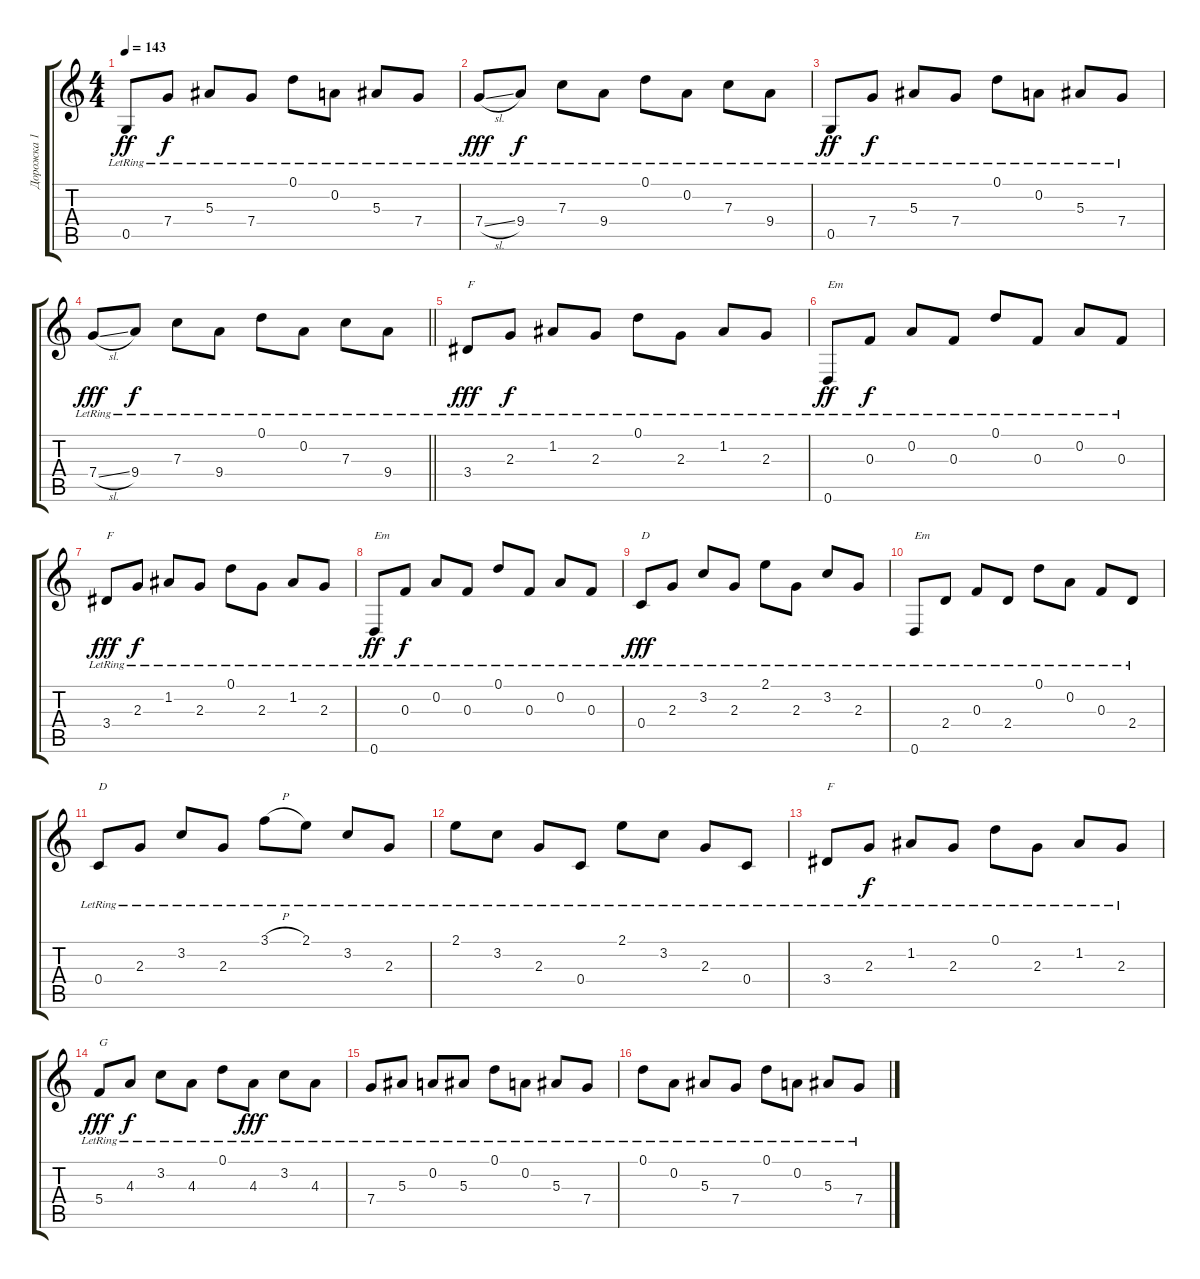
\track ("Дорожка 1" "Дорожка 1") {instrument electricguitarjazz}
\staff {score tabs}
\tuning (D4 A3 F3 C3 G2 D2) {hide}
\ts (4 4)
\tempo 143
\clef g2
\ks c
0.5{lr}.8{dy ff} 7.4{lr}.8{dy f} 5.3{lr}.8 7.4{lr}.8 0.1{lr}.8 0.2{lr}.8 5.3{lr}.8 7.4{lr}.8 |
7.4{sl lr}.8{dy fff} 9.4{lr}.8{dy f} 7.3{lr}.8 9.4{lr}.8 0.1{lr}.8 0.2{lr}.8 7.3{lr}.8 9.4{lr}.8 |
0.5{lr}.8{dy ff} 7.4{lr}.8{dy f} 5.3{lr}.8 7.4{lr}.8 0.1{lr}.8 0.2{lr}.8 5.3{lr}.8 7.4{lr}.8 |
\barLineRight lightlight
7.4{sl lr}.8{dy fff} 9.4{lr}.8{dy f} 7.3{lr}.8 9.4{lr}.8 0.1{lr}.8 0.2{lr}.8 7.3{lr}.8 9.4{lr}.8 |
3.4{lr}.8{txt "F" dy fff} 2.3{lr}.8{dy f} 1.2{lr}.8 2.3{lr}.8 0.1{lr}.8 2.3{lr}.8 1.2{lr}.8 2.3{lr}.8 |
0.6{lr}.8{txt "Em" dy ff} 0.3{lr}.8{dy f} 0.2{lr}.8 0.3{lr}.8 0.1{lr}.8 0.3{lr}.8 0.2{lr}.8 0.3{lr}.8 |
3.4{lr}.8{txt "F" dy fff} 2.3{lr}.8{dy f} 1.2{lr}.8 2.3{lr}.8 0.1{lr}.8 2.3{lr}.8 1.2{lr}.8 2.3{lr}.8 |
0.6{lr}.8{txt "Em" dy ff} 0.3{lr}.8{dy f} 0.2{lr}.8 0.3{lr}.8 0.1{lr}.8 0.3{lr}.8 0.2{lr}.8 0.3{lr}.8 |
0.4{lr}.8{txt "D" dy fff} 2.3{lr}.8 3.2{lr}.8 2.3{lr}.8 2.1{lr}.8 2.3{lr}.8 3.2{lr}.8 2.3{lr}.8 |
0.6{lr}.8{txt "Em"} 2.4{lr}.8 0.3{lr}.8 2.4{lr}.8 0.1{lr}.8 0.2{lr}.8 0.3{lr}.8 2.4{lr}.8 |
0.4{lr}.8{txt "D"} 2.3{lr}.8 3.2{lr}.8 2.3{lr}.8 3.1{h lr}.8 2.1{lr}.8 3.2{lr}.8 2.3{lr}.8 |
2.1{lr}.8 3.2{lr}.8 2.3{lr}.8 0.4{lr}.8 2.1{lr}.8 3.2{lr}.8 2.3{lr}.8 0.4{lr}.8 |
3.4{lr}.8{txt "F"} 2.3{lr}.8{dy f} 1.2{lr}.8 2.3{lr}.8 0.1{lr}.8 2.3{lr}.8 1.2{lr}.8 2.3{lr}.8 |
5.4{lr}.8{txt "G" dy fff} 4.3{lr}.8{dy f} 3.2{lr}.8 4.3{lr}.8 0.1{lr}.8 4.3{lr}.8{dy fff} 3.2{lr}.8 4.3{lr}.8 |
7.4{lr}.8 5.3{lr}.8 0.2{lr}.8 5.3{lr}.8 0.1{lr}.8 0.2{lr}.8 5.3{lr}.8 7.4{lr}.8 |
0.1{lr}.8 0.2{lr}.8 5.3{lr}.8 7.4{lr}.8 0.1{lr}.8 0.2{lr}.8 5.3{lr}.8 7.4{lr}.8
